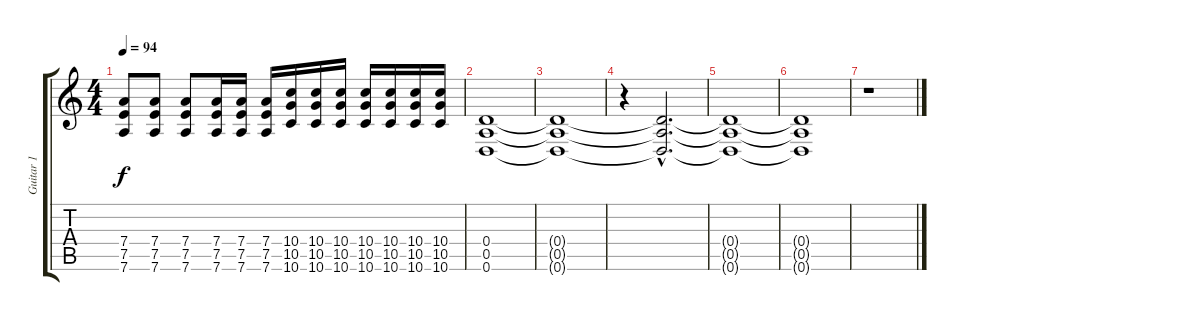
\track ("Guitar 1" "Guitar 1") {instrument distortionguitar}
\staff {score tabs}
\tuning (E4 B3 G3 D3 A2 D2) {hide}
\ts (4 4)
\tempo 94
\clef g2
\ks c
(7.4 7.5 7.6).8{dy f} (7.4 7.5 7.6).8 (7.4 7.5 7.6).8 (7.4 7.5 7.6).16 (7.4 7.5 7.6).16 (7.4 7.5 7.6).16 (10.4 10.5 10.6).16 (10.4 10.5 10.6).16 (10.4 10.5 10.6).16 (10.4 10.5 10.6).16 (10.4 10.5 10.6).16 (10.4 10.5 10.6).16 (10.4 10.5 10.6).16 |
(0.4 0.5 0.6).1 |
(0.4{t} 0.5{t} 0.6{t}).1 |
r.4 (0.4{hac t} 0.5{hac t} 0.6{hac t}).2{d volume 0} |
(0.4{t} 0.5{t} 0.6{t}).1 |
(0.4{t} 0.5{t} 0.6{t}).1 |
r.1
